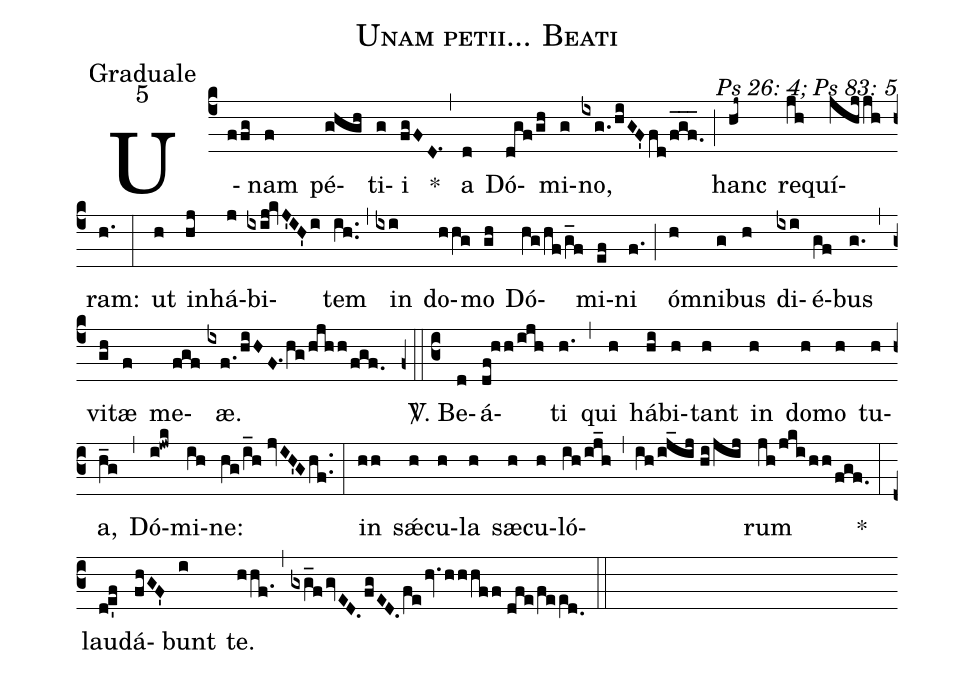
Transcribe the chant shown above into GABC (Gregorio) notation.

name: Unam petii... Beati;
office-part: Graduale;
mode: 5;
commentary: Ps 26: 4; Ps 83: 5;
%%
(c4) U(ffg)nam(f) pé(ghgh)ti(g)i(fgFD.1) *(,)
a(d) Dó(dgf/gh)mi(g)no,(ixg./hiGF'fd/f_g_f._) (;) hanc(hj~) re(j_h)quí(jhjjh)ram:(h.) (:)
ut(h) in(hj)há(j)bi(ixij!kvJ'IH'i)tem(ih..) (,) in(ixi) do(hhg)mo(gh) Dó(hg/hf/g_f)mi(ef)ni(f.) (;) óm(h)ni(g)bus(h) di(ixi)é(gf)bus(g.) (,) vi(gh)tæ(f) me(fgf)æ.(ixf./hiHF.1hg/hjhh/fgf.) (z0::c3)
<sp>V/</sp>. Be(d)á(df!hh/ijh)ti(h.) (,) qui(h) há(hi)bi(h)tant(h) in(h) do(h)mo(h) tu(h)a,(h_g) (,) Dó(i!jwk)mi(ih)ne:(hg/i_h//jvIH'Ghf..) (:)
in(hh) sǽ(h)cu(h)la(h) sæ(h)cu(h)ló(ih/ij_h)(,)(ih/ij_ij//hi/jij)rum(jh/jkihh/fgf.) *(:)
lau(de'f)dá(fhGF')bunt(i) te.(hhf.) (,) (gxg_fgvED.fgED.fehv.hhhff//dfe/fee[ll:1]d.0) (::)
